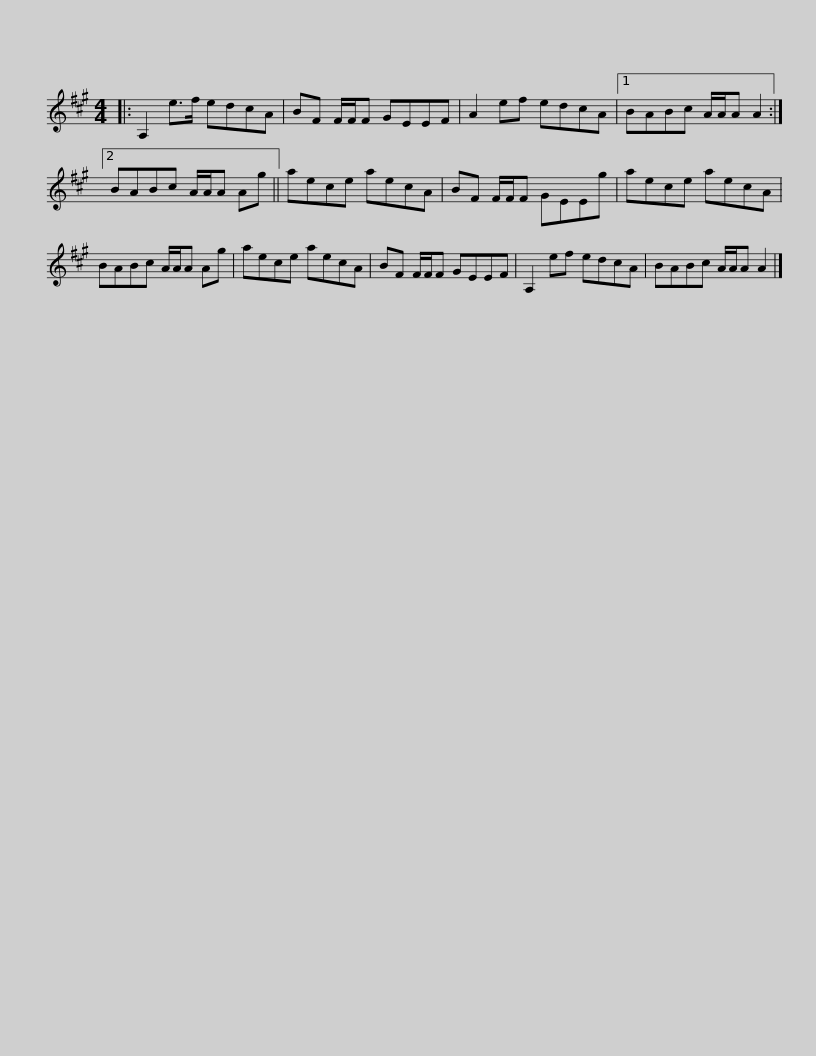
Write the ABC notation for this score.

X:1
L:1/8
M:4/4
I:linebreak $
K:A
V:1 treble
V:1
|: A,2 e>f edcA | BF F/F/F GEEF | A2 ef edcA |1 BABc A/A/A A2 :|2 BABc A/A/A Ag ||$ %5
 aece aecA | BF F/F/F GEEg | aece aecA | BABc A/A/A Ag | aece aecA |$ %10
 BF F/F/F GEEF | A,2 ef edcA | BABc A/A/A A2 |] %13
